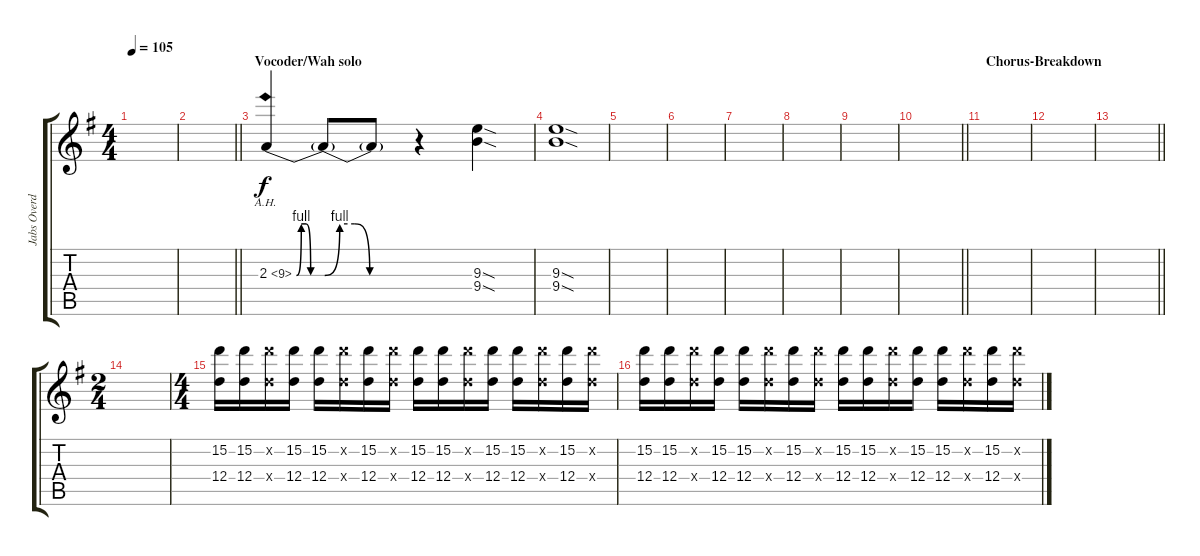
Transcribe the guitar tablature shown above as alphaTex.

\track ("Jabs Overdub" "Jabs Overd") {instrument overdrivenguitar}
\staff {score tabs}
\tuning (E4 B3 G3 D3 A2 E2) {hide}
\ts (4 4)
\tempo 105
\clef g2
\ks g
|
\barLineRight lightlight
|
\section ("" "Vocoder/Wah solo")
2.3{be (custom 0 0 10 4 20 4 30 0 60 0) ah 7}.4 2.3{be (custom 0 0 10 4 20 4 30 0 60 0) t}.8 2.3{t}.8 r.4 (9.3{sod} 9.4{sod}).4 |
(9.3{sod} 9.4{sod}).1 |
|
|
|
|
|
\barLineRight lightlight
|
\section ("" "Chorus-Breakdown")
|
|
\barLineRight lightlight
|
\ts (2 4)
|
\ts (4 4)
(15.2 12.4).16 (15.2 12.4).16 (15.2{x} 12.4{x}).16 (15.2 12.4).16 (15.2 12.4).16 (15.2{x} 12.4{x}).16 (15.2 12.4).16 (15.2{x} 12.4{x}).16 (15.2 12.4).16 (15.2 12.4).16 (15.2{x} 12.4{x}).16 (15.2 12.4).16 (15.2 12.4).16 (15.2{x} 12.4{x}).16 (15.2 12.4).16 (15.2{x} 12.4{x}).16 |
(15.2 12.4).16 (15.2 12.4).16 (15.2{x} 12.4{x}).16 (15.2 12.4).16 (15.2 12.4).16 (15.2{x} 12.4{x}).16 (15.2 12.4).16 (15.2{x} 12.4{x}).16 (15.2 12.4).16 (15.2 12.4).16 (15.2{x} 12.4{x}).16 (15.2 12.4).16 (15.2 12.4).16 (15.2{x} 12.4{x}).16 (15.2 12.4).16 (15.2{x} 12.4{x}).16
